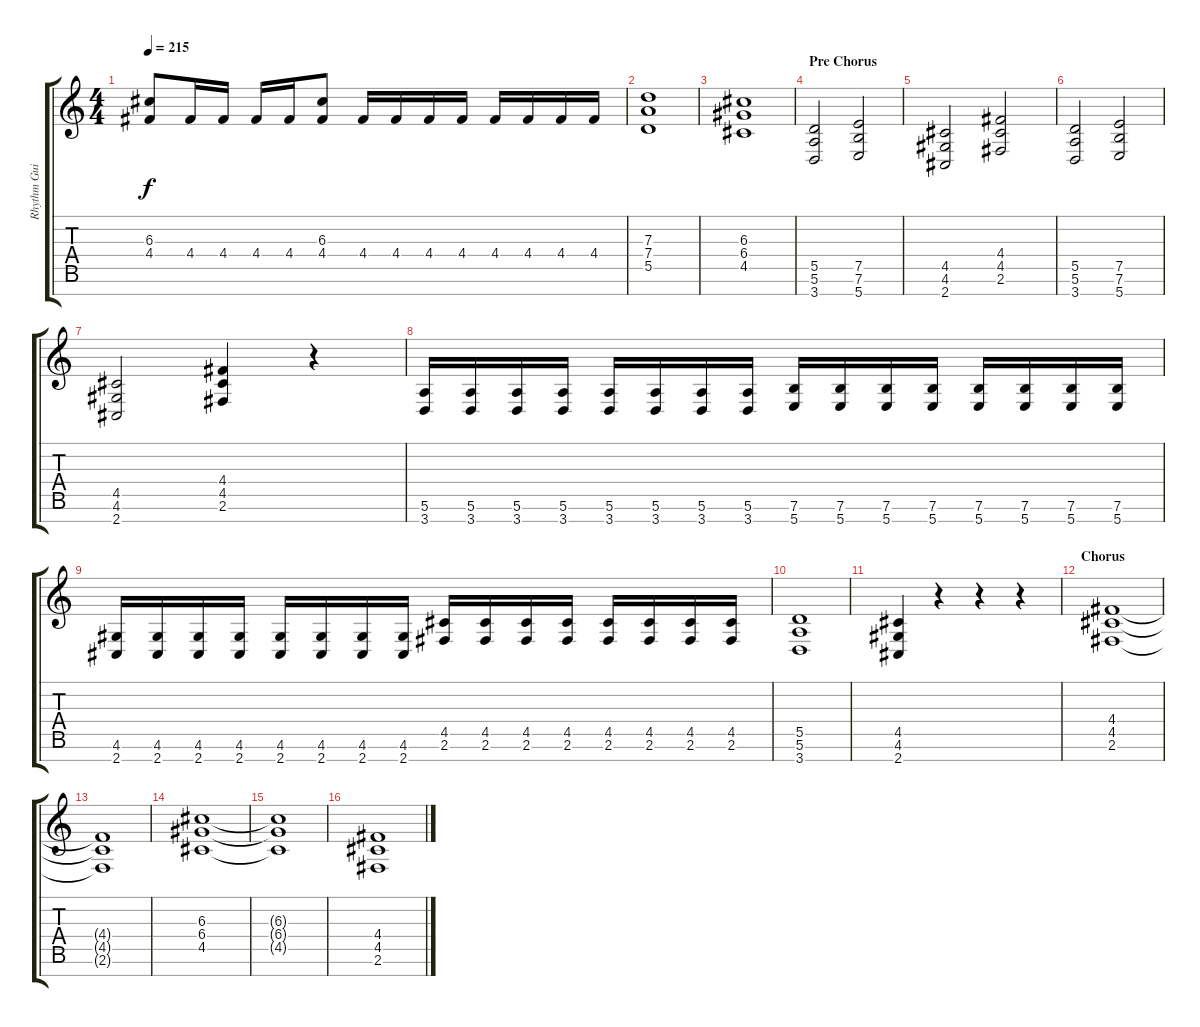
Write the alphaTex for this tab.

\track ("Rhythm Guitar 2" "Rhythm Gui") {instrument overdrivenguitar}
\staff {score tabs}
\tuning (E4 B3 G3 D3 A2 E2 B1) {hide}
\ts (4 4)
\tempo 215
\clef g2
\ks c
(6.3 4.4).8{dy f} 4.4.16 4.4.16 4.4.16 4.4.16 (6.3 4.4).8 4.4.16 4.4.16 4.4.16 4.4.16 4.4.16 4.4.16 4.4.16 4.4.16 |
(7.3 7.4 5.5).1 |
(6.3 6.4 4.5).1 |
\section ("" "Pre Chorus")
(5.5 5.6 3.7).2 (7.5 7.6 5.7).2 |
(4.5 4.6 2.7).2 (4.4 4.5 2.6).2 |
(5.5 5.6 3.7).2 (7.5 7.6 5.7).2 |
(4.5 4.6 2.7).2 (4.4 4.5 2.6).4 r.4 |
(5.6 3.7).16 (5.6 3.7).16 (5.6 3.7).16 (5.6 3.7).16 (5.6 3.7).16 (5.6 3.7).16 (5.6 3.7).16 (5.6 3.7).16 (7.6 5.7).16 (7.6 5.7).16 (7.6 5.7).16 (7.6 5.7).16 (7.6 5.7).16 (7.6 5.7).16 (7.6 5.7).16 (7.6 5.7).16 |
(4.6 2.7).16 (4.6 2.7).16 (4.6 2.7).16 (4.6 2.7).16 (4.6 2.7).16 (4.6 2.7).16 (4.6 2.7).16 (4.6 2.7).16 (4.5 2.6).16 (4.5 2.6).16 (4.5 2.6).16 (4.5 2.6).16 (4.5 2.6).16 (4.5 2.6).16 (4.5 2.6).16 (4.5 2.6).16 |
(5.5 5.6 3.7).1 |
(4.5 4.6 2.7).4 r.4 r.4 r.4 |
\section ("" "Chorus")
(4.4 4.5 2.6).1 |
(4.4{t} 4.5{t} 2.6{t}).1 |
(6.3 6.4 4.5).1 |
(6.3{t} 6.4{t} 4.5{t}).1 |
(4.4 4.5 2.6).1
